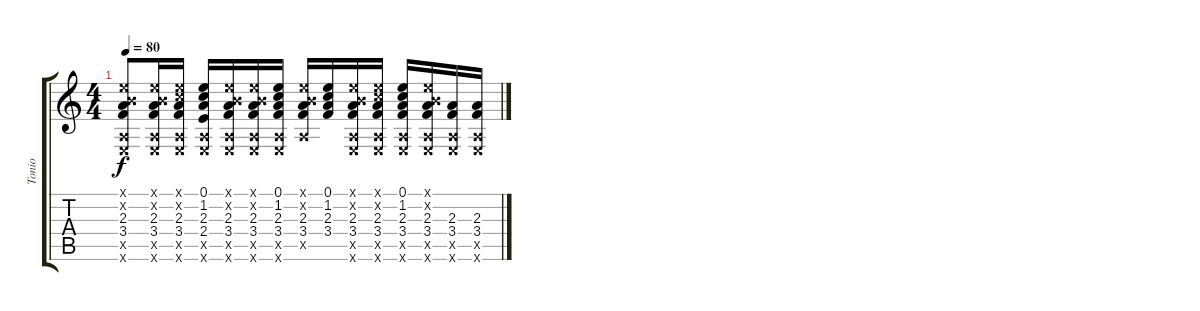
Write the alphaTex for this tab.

\track ("Tonio" "Tonio") {instrument acousticguitarsteel}
\staff {score tabs}
\tuning (E4 B3 G3 D3 A2 E2) {hide}
\ts (4 4)
\tempo 80
\clef g2
\ks c
(0.1{x} 0.2{x} 2.3 3.4 0.5{x} 0.6{x}).8{dy f} (0.1{x} 0.2{x} 2.3 3.4 0.5{x} 0.6{x}).16 (0.1{x} 1.2{x} 2.3 3.4 0.5{x} 0.6{x}).16 (0.1 1.2 2.3 2.4 0.5{x} 0.6{x}).16 (0.1{x} 0.2{x} 2.3 3.4 0.5{x} 0.6{x}).16 (0.1{x} 0.2{x} 2.3 3.4 0.5{x} 0.6{x}).16 (0.1 1.2 2.3 3.4 0.5{x} 0.6{x}).16 (0.1{x} 0.2{x} 2.3 3.4 0.5{x}).16 (0.1 1.2 2.3 3.4).16 (0.1{x} 0.2{x} 2.3 3.4 0.5{x} 0.6{x}).16 (0.1{x} 1.2{x} 2.3 3.4 0.5{x} 0.6{x}).16 (0.1 1.2 2.3 3.4 0.5{x} 0.6{x}).16 (0.1{x} 0.2{x} 2.3 3.4 0.5{x} 0.6{x}).16 (2.3 3.4 0.5{x} 0.6{x}).16 (2.3 3.4 0.5{x} 0.6{x}).16
